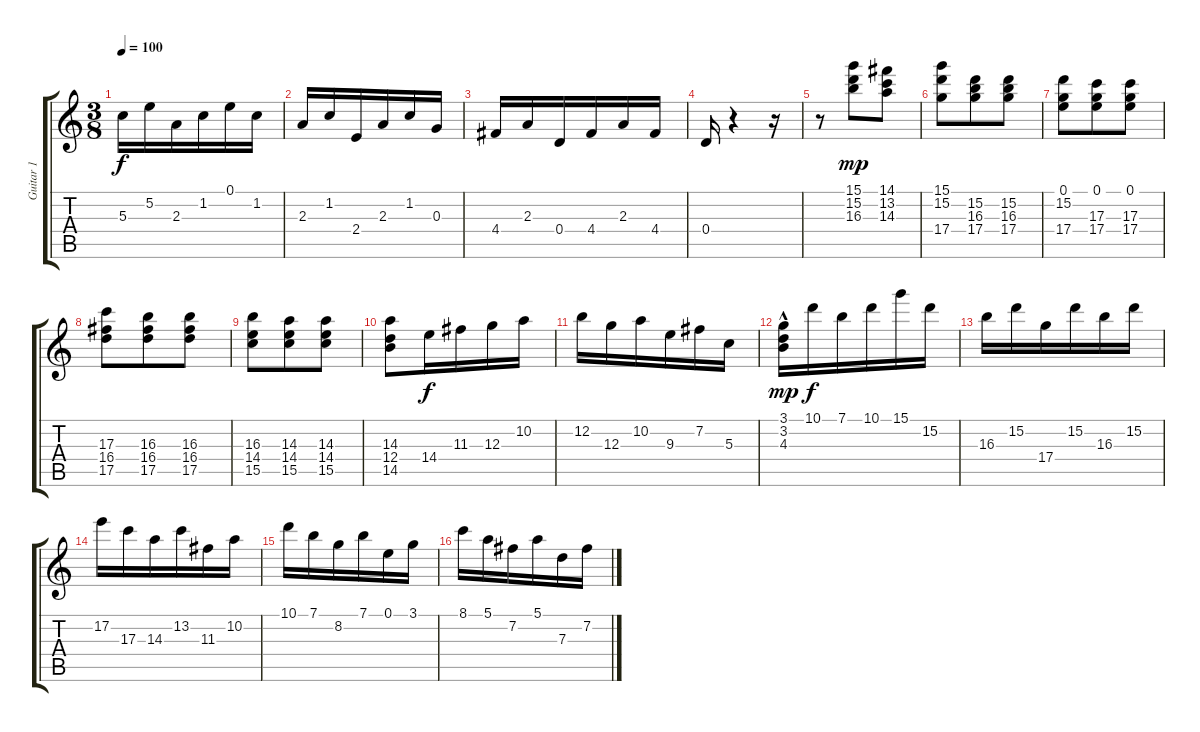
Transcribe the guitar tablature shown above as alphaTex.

\track ("Guitar 1" "Guitar 1") {instrument acousticguitarsteel}
\staff {score tabs}
\tuning (E4 B3 G3 D3 A2 E2) {hide}
\ts (3 8)
\tempo 100
\clef g2
\ks c
5.3.16{dy f} 5.2.16 2.3.16 1.2.16 0.1.16 1.2.16 |
2.3.16 1.2.16 2.4.16 2.3.16 1.2.16 0.3.16 |
4.4.16 2.3.16 0.4.16 4.4.16 2.3.16 4.4.16 |
0.4.16 r.4 r.16 |
r.8 (15.1 15.2 16.3).8{dy mp} (14.1 13.2 14.3).8 |
(15.1 15.2 17.4).8 (15.2 16.3 17.4).8 (15.2 16.3 17.4).8 |
(0.1 15.2 17.4).8 (0.1 17.3 17.4).8 (0.1 17.3 17.4).8 |
(17.3 16.4 17.5).8 (16.3 16.4 17.5).8 (16.3 16.4 17.5).8 |
(16.3 14.4 15.5).8 (14.3 14.4 15.5).8 (14.3 14.4 15.5).8 |
(14.3 12.4 14.5).8 14.4.16{dy f} 11.3.16 12.3.16 10.2.16 |
12.2.16 12.3.16 10.2.16 9.3.16 7.2.16 5.3.16 |
(3.1{hac} 3.2{hac} 4.3{hac}).16{dy mp} 10.1.16{dy f} 7.1.16 10.1.16 15.1.16 15.2.16 |
16.3.16 15.2.16 17.4.16 15.2.16 16.3.16 15.2.16 |
17.2.16 17.3.16 14.3.16 13.2.16 11.3.16 10.2.16 |
10.1.16 7.1.16 8.2.16 7.1.16 0.1.16 3.1.16 |
8.1.16 5.1.16 7.2.16 5.1.16 7.3.16 7.2.16
